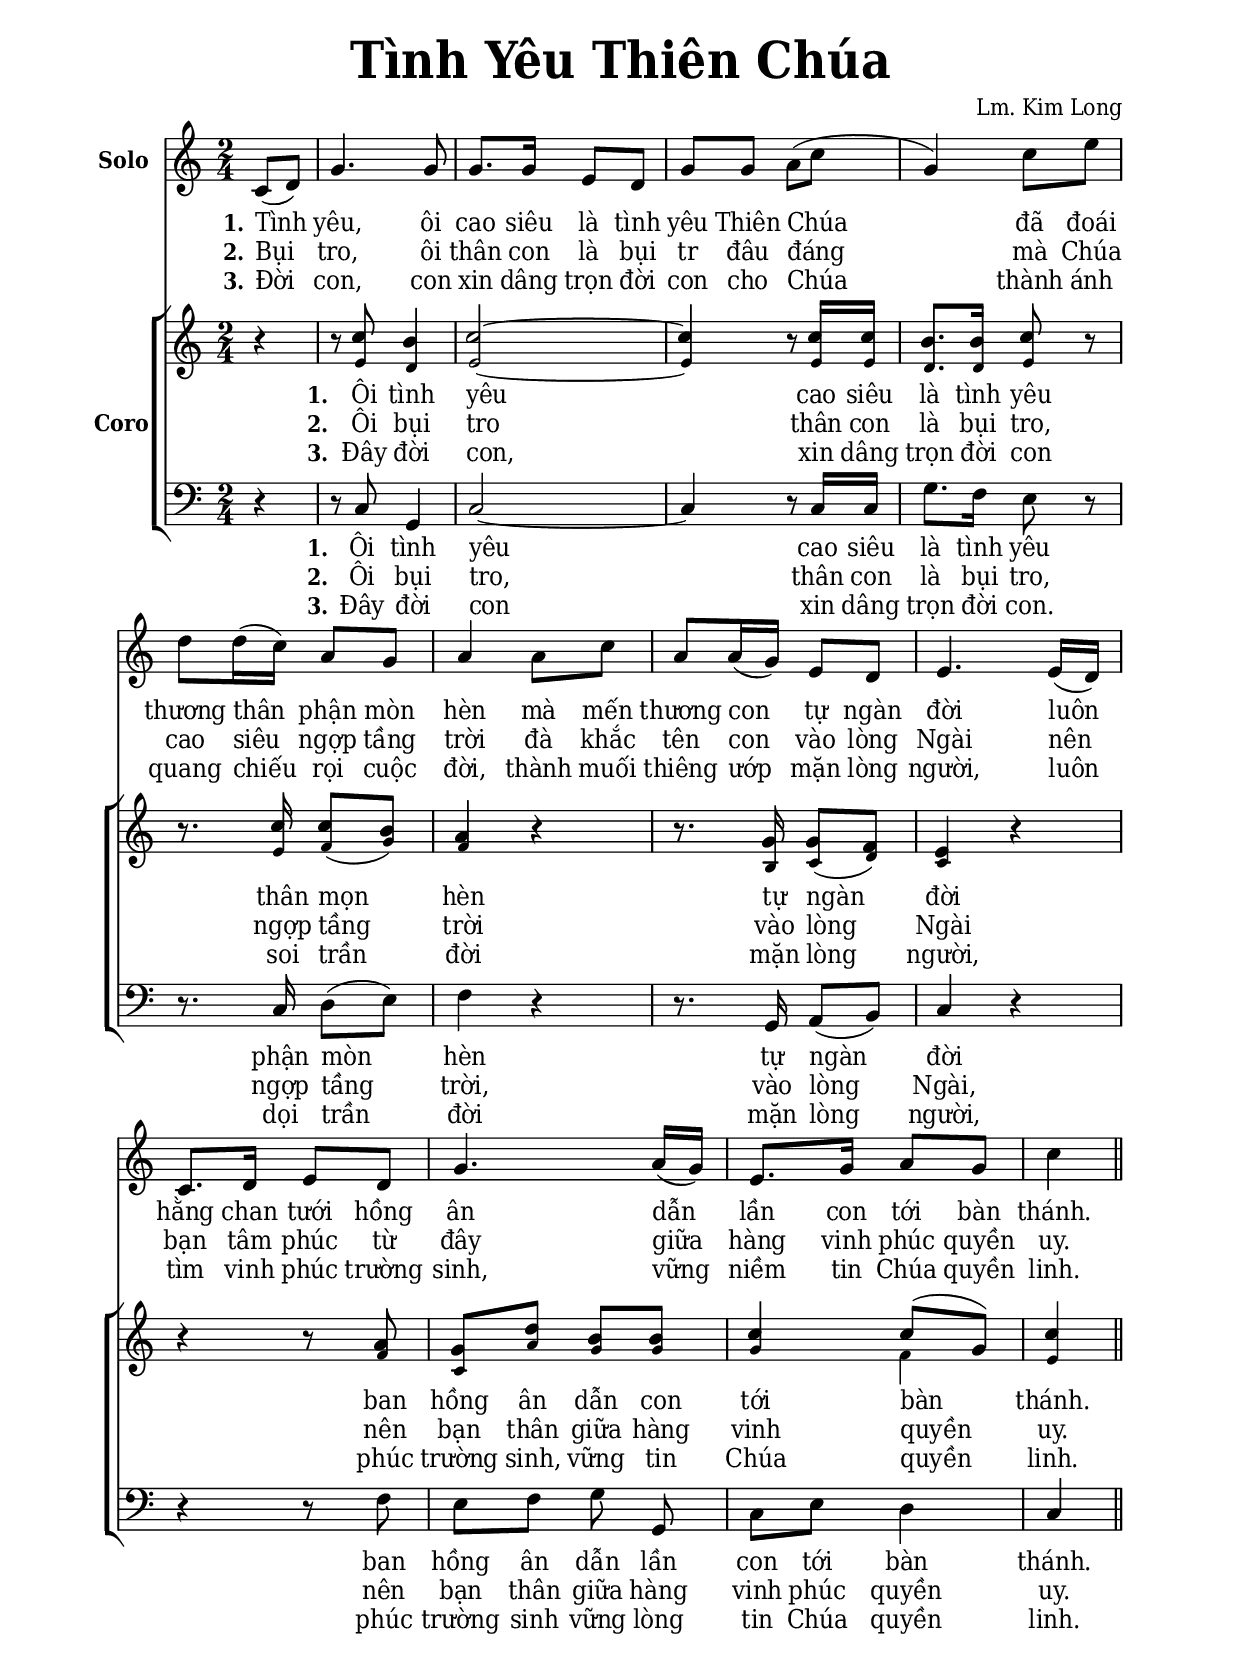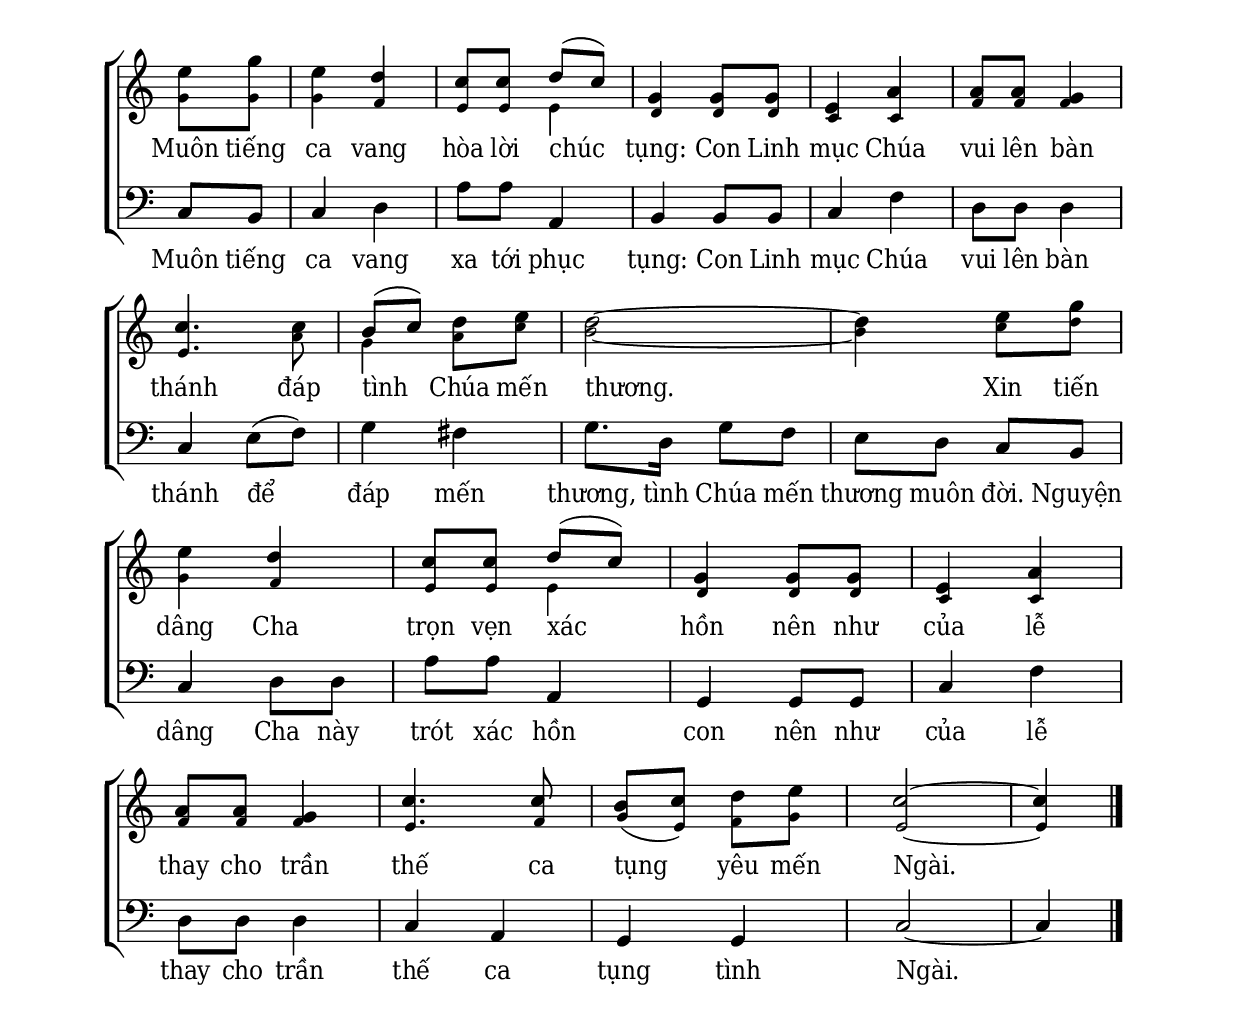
% Cài đặt chung
\version "2.22.1"
\include "english.ly"

\header {
  title = \markup { \fontsize #3 "Tình Yêu Thiên Chúa" }
  composer = "Lm. Kim Long"
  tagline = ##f
}

% Nhạc
% Đổi kích thước nốt cho bè phụ
notBePhu =
#(define-music-function (font-size music) (number? ly:music?)
   (for-some-music
     (lambda (m)
       (if (music-is-of-type? m 'rhythmic-event)
           (begin
             (set! (ly:music-property m 'tweaks)
                   (cons `(font-size . ,font-size)
                         (ly:music-property m 'tweaks)))
             #t)
           #f))
     music)
   music)

nhacPhienKhucSolo = \relative c' {
  c8 (d) |
  g4. g8 |
  g8. g16 e8 d |
  g8 g a (c |
  g4) c8 e |
  d d16 (c) a8 g |
  a4 a8 c |
  a8 a16 (g) e8 d |
  e4. e16 (d) |
  c8. d16 e8 d |
  g4. a16 (g) |
  e8. g16 a8 g |
  c4
}

nhacDiepKhucSop = \relative c'' {
  \autoPageBreaksOff
  \partial 4 r4 |
  r8 c b4 |
  c2 ~ |
  c4 r8 c16 c |
  b8. b16 c8 r |
  r8. c16 c8 (b) |
  a4 r |
  r8. g16 g8 (f) |
  e4 r |
  r r8 a |
  g d' b b |
  c4 c8 (g) c4 \bar "||" \pageBreak
  
  e8 g |
  e4 d |
  c8 c d (c) |
  g4 g8 g |
  e4 a |
  a8 a g4 |
  c4. c8 |
  b (c) d e |
  d2 ~ |
  d4 e8 g |
  e4 d |
  c8 c d (c) |
  g4 g8 g |
  e4 a |
  a8 a g4 |
  c4. c8 |
  b (c) d e |
  c2 ~ |
  c4 \bar "|."
}

nhacDiepKhucAlto = \relative c' {
  r4 |
  r8 e d4 |
  e2 ~ |
  e4 r8 e16 e |
  d8. d16 e8 r |
  r8. e16 f8 (g) |
  f4 r |
  r8. b,16 c8 (d) |
  c4 r |
  r r8 f |
  c a' g g |
  g4 f |
  e
  
  g8 g |
  g4 f |
  e8 e e4 |
  d d8 d |
  c4 c |
  f8 f f4 |
  e4. a8 |
  g4 a8 c |
  b2 ~ |
  b4 c8 d |
  g,4 f |
  e8 e e4 |
  d d8 d |
  c4 c |
  f8 f f4 |
  e4. f8 |
  g (e) f g |
  e2 ~ |
  e4
}

nhacDiepKhucBas = \relative c {
  r4 |
  r8 c g4 |
  c2 ~ |
  c4 r8 c16 c |
  g'8. f16 e8 r |
  r8. c16 d8 (e) |
  f4 r |
  r8. g,16 a8 (b) |
  c4 r |
  r r8 f |
  e f
  \autoBeamOff
  g g, |
  \autoBeamOn
  c e d4 |
  c
  
  c8 b |
  c4 d |
  a'8 a a,4 |
  b b8 b |
  c4 f |
  d8 d d4 |
  c e8 (f) |
  g4 fs |
  g8. d16 g8 f |
  e d c b |
  c4 d8 d |
  a' a a,4 |
  g g8 g |
  c4 f |
  d8 d d4 |
  c a |
  g g |
  c2 ~ |
  c4
}

% Lời
loiPhienKhucSoloMot = \lyricmode {
  \set stanza = "1."
  Tình yêu, ôi cao siêu là tình yêu Thiên Chúa
  đã đoái thương thân phận mòn hèn
  mà mến thương con tự ngàn đời
  luôn hằng chan tưới hồng ân
  dẫn lần con tới bàn thánh.
}

loiPhienKhucSoloHai = \lyricmode {
  \set stanza = "2."
  Bụi tro, ôi thân con là bụi tr đâu đáng
  mà Chúa cao siêu ngợp tầng trời
  đà khắc tên con vào lòng Ngài
  nên bạn tâm phúc từ đây
  giữa hàng vinh phúc quyền uy.
}

loiPhienKhucSoloBa = \lyricmode {
  \set stanza = "3."
  Đời con, con xin dâng trọn đời con cho Chúa
  thành ánh quang chiếu rọi cuộc đời,
  thành muối thiêng ướp mặn lòng người,
  luôn tìm vinh phúc trường sinh,
  vững niềm tin Chúa quyền linh.
}

loiDiepKhucSopMot = \lyricmode {
  \set stanza = "1."
  Ôi tình yêu
  cao siêu là tình yêu
  thân mọn hèn
  tự ngàn đời
  ban hồng ân
  dẫn con tới bàn thánh.
  
  Muôn tiếng ca vang hòa lời chúc tụng:
  Con Linh mục Chúa vui lên bàn thánh
  đáp tình Chúa mến thương.
  Xin tiến dâng Cha trọn vẹn xác hồn
  nên như của lễ thay cho trần thế ca tụng yêu mến Ngài.

}

loiDiepKhucSopHai = \lyricmode {
  \set stanza = "2."
  Ôi bụi tro thân con là bụi tro,
  ngợp tầng trời
  vào lòng Ngài
  nên bạn thân
  giữa hàng vinh quyền uy.
}

loiDiepKhucSopBa = \lyricmode {
  \set stanza = "3."
  Đây đời con,
  xin dâng trọn đời con
  soi trần đời
  mặn lòng người,
  phúc trường sinh,
  vững tin Chúa quyền linh.
}

loiDiepKhucBasMot = \lyricmode {
  \set stanza = "1."
  Ôi tình yêu cao siêu là tình yêu
  phận mòn hèn
  tự ngàn đời
  ban hồng ân dẫn lần con tới bàn thánh.
  
  Muôn tiếng ca vang xa tới phục tụng: Con Linh mục Chúa
  vui lên bàn thánh để đáp mến thương,
  tình Chúa mến thương muôn đời.
  Nguyện dâng Cha này trót xác hồn con nên như của lễ
  thay cho trần thế ca tụng tình Ngài.

}
loiDiepKhucBasHai = \lyricmode {
  \set stanza = "2."
  Ôi bụi tro, thân con là bụi tro,
  ngợp tầng trời,
  vào lòng Ngài,
  nên bạn thân giữa hàng vinh phúc quyền uy.
}

loiDiepKhucBasBa = \lyricmode {
  \set stanza = "3."
  Đây đời con xin dâng trọn đời con.
  dọi trần đời mặn lòng người,
  phúc trường sinh vững lòng tin Chúa quyền linh.
}

% Dàn trang
\paper {
  #(set-paper-size "a4")
  top-margin = 12\mm
  bottom-margin = 12\mm
  left-margin = 20\mm
  right-margin = 20\mm
  indent = #0
  #(define fonts
    (make-pango-font-tree
      "Deja Vu Serif Condensed"
      "Deja Vu Serif Condensed"
      "Deja Vu Serif Condensed"
      (/ 20 20)))
  print-page-number = #f
  page-count = #2
  %systems-per-page = 5
}

TongNhip = {
  \key c \major \time 2/4
  \set Timing.beamExceptions = #'()
  \set Timing.baseMoment = #(ly:make-moment 1/4)
}

% Đổi kích thước nốt cho bè phụ
notBePhu =
#(define-music-function (font-size music) (number? ly:music?)
   (for-some-music
     (lambda (m)
       (if (music-is-of-type? m 'rhythmic-event)
           (begin
             (set! (ly:music-property m 'tweaks)
                   (cons `(font-size . ,font-size)
                         (ly:music-property m 'tweaks)))
             #t)
           #f))
     music)
   music)
\score {
  <<
    \new Staff = "1" \with {
      instrumentName = \markup { \bold "Solo" }
    }
    <<
        \clef treble
        \new Voice = solo {
          \TongNhip \nhacPhienKhucSolo
        }
      \new Lyrics \lyricsto solo \loiPhienKhucSoloMot
      \new Lyrics \lyricsto solo \loiPhienKhucSoloHai
      \new Lyrics \lyricsto solo \loiPhienKhucSoloBa
    >>
  \new ChoirStaff \with {
    instrumentName = \markup { \bold "Coro" }
  }
  <<
    \new Staff = "2" \with {
        \consists "Merge_rests_engraver"
        printPartCombineTexts = ##f
      }
      <<
      \new Voice \TongNhip \partCombine 
        \nhacDiepKhucSop
        \notBePhu -2 { \nhacDiepKhucAlto }
      \new NullVoice = beSop \nhacDiepKhucSop
      \new Lyrics \lyricsto beSop \loiDiepKhucSopMot
      \new Lyrics \lyricsto beSop \loiDiepKhucSopHai
      \new Lyrics \lyricsto beSop \loiDiepKhucSopBa
      >>
    \new Staff = "3" <<
        \clef "bass"
        \new Voice = beBas {
          \TongNhip \nhacDiepKhucBas
        }
      \new Lyrics \lyricsto beBas \loiDiepKhucBasMot
      \new Lyrics \lyricsto beBas \loiDiepKhucBasHai
      \new Lyrics \lyricsto beBas \loiDiepKhucBasBa
    >>
  >>
  >>
  \layout {
    \override Lyrics.LyricSpace.minimum-distance = #0.6
    \override Score.BarNumber.break-visibility = ##(#f #f #f)
    \override Score.SpacingSpanner.uniform-stretching = ##t
    \context {
      \Staff \RemoveEmptyStaves
      \override VerticalAxisGroup.remove-first = ##t
    }
    indent = 8
  }
}
